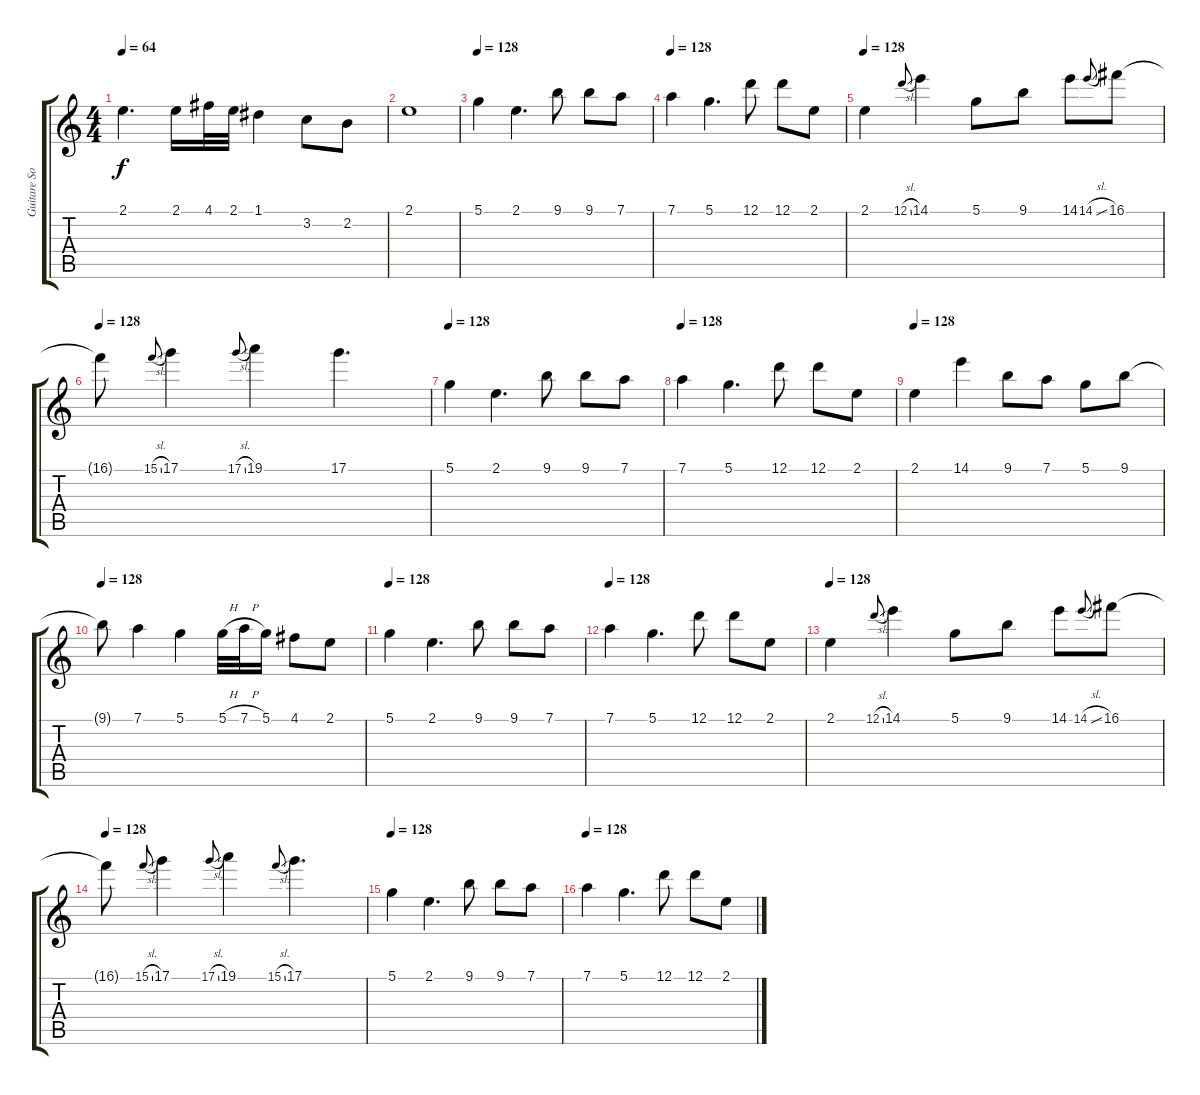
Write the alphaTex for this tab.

\track ("Guitare Solo 1" "Guitare So") {instrument distortionguitar}
\staff {score tabs}
\tuning (D4 A3 F3 C3 G2 C2) {hide}
\ts (4 4)
\tempo 64
\clef g2
\ks c
2.1.4{d dy f} 2.1.16 4.1.32 2.1.32 1.1.4 3.2.8 2.2.8 |
2.1.1 |
\tempo 128
5.1.4 2.1.4{d} 9.1.8 9.1.8 7.1.8 |
\tempo 128
7.1.4 5.1.4{d} 12.1.8 12.1.8 2.1.8 |
\tempo 128
2.1.4 12.1{sl}.8{gr onbeat} 14.1.4 5.1.8 9.1.8 14.1.8 14.1{sl}.8{gr onbeat} 16.1.8 |
\tempo 128
16.1{t}.8 15.1{sl}.8{gr onbeat} 17.1.4 17.1{sl}.8{gr onbeat} 19.1.4 17.1.4{d} |
\tempo 128
5.1.4 2.1.4{d} 9.1.8 9.1.8 7.1.8 |
\tempo 128
7.1.4 5.1.4{d} 12.1.8 12.1.8 2.1.8 |
\tempo 128
2.1.4 14.1.4 9.1.8 7.1.8 5.1.8 9.1.8 |
\tempo 128
9.1{t}.8 7.1.4 5.1.4 5.1{h}.32 7.1{h}.32 5.1.16 4.1.8 2.1.8 |
\tempo 128
5.1.4 2.1.4{d} 9.1.8 9.1.8 7.1.8 |
\tempo 128
7.1.4 5.1.4{d} 12.1.8 12.1.8 2.1.8 |
\tempo 128
2.1.4 12.1{sl}.8{gr onbeat} 14.1.4 5.1.8 9.1.8 14.1.8 14.1{sl}.8{gr onbeat} 16.1.8 |
\tempo 128
16.1{t}.8 15.1{sl}.8{gr onbeat} 17.1.4 17.1{sl}.8{gr onbeat} 19.1.4 15.1{sl}.8{gr onbeat} 17.1.4{d} |
\tempo 128
5.1.4 2.1.4{d} 9.1.8 9.1.8 7.1.8 |
\tempo 128
7.1.4 5.1.4{d} 12.1.8 12.1.8 2.1.8
